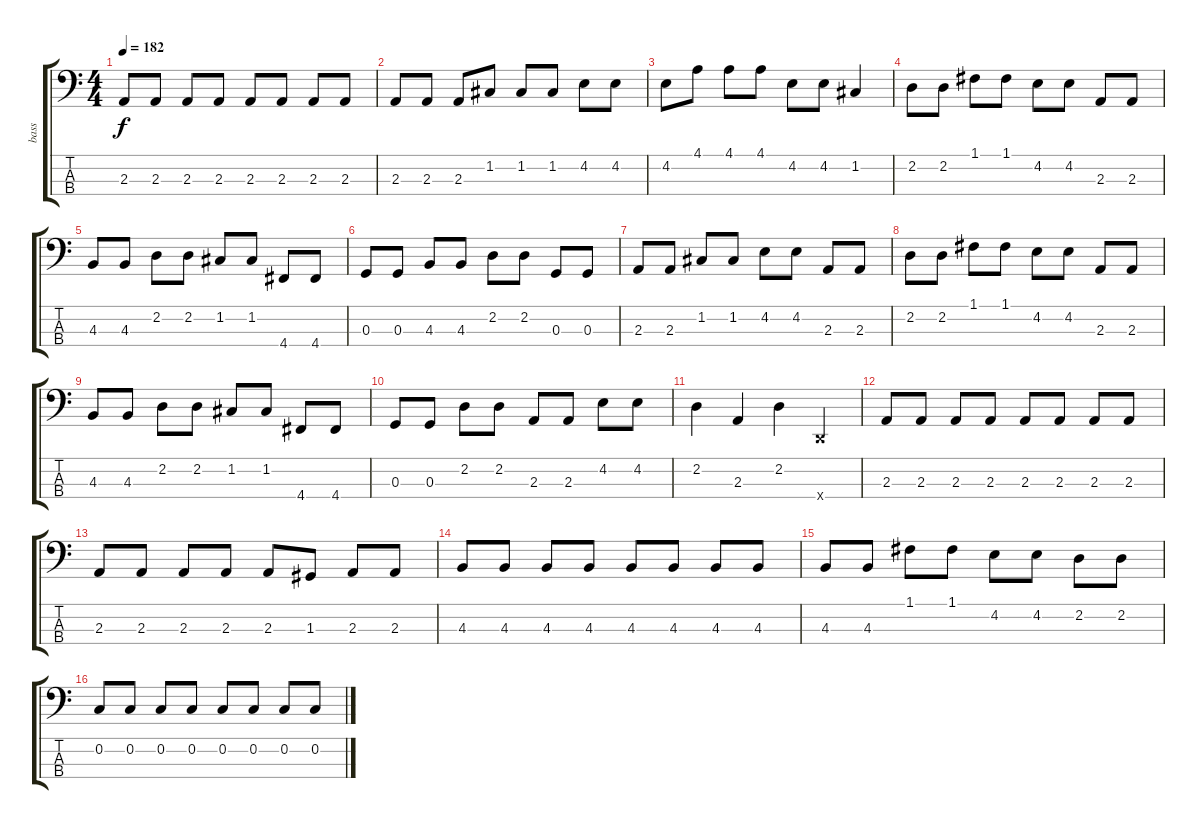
\track ("bass" "bass") {instrument electricbasspick}
\staff {score tabs}
\tuning (F2 C2 G1 D1) {hide}
\ts (4 4)
\tempo 182
\clef f4
\ks c
2.3.8{dy f} 2.3.8 2.3.8 2.3.8 2.3.8 2.3.8 2.3.8 2.3.8 |
2.3.8 2.3.8 2.3.8 1.2.8 1.2.8 1.2.8 4.2.8 4.2.8 |
4.2.8 4.1.8 4.1.8 4.1.8 4.2.8 4.2.8 1.2.4 |
2.2.8 2.2.8 1.1.8 1.1.8 4.2.8 4.2.8 2.3.8 2.3.8 |
4.3.8 4.3.8 2.2.8 2.2.8 1.2.8 1.2.8 4.4.8 4.4.8 |
0.3.8 0.3.8 4.3.8 4.3.8 2.2.8 2.2.8 0.3.8 0.3.8 |
2.3.8 2.3.8 1.2.8 1.2.8 4.2.8 4.2.8 2.3.8 2.3.8 |
2.2.8 2.2.8 1.1.8 1.1.8 4.2.8 4.2.8 2.3.8 2.3.8 |
4.3.8 4.3.8 2.2.8 2.2.8 1.2.8 1.2.8 4.4.8 4.4.8 |
0.3.8 0.3.8 2.2.8 2.2.8 2.3.8 2.3.8 4.2.8 4.2.8 |
2.2.4 2.3.4 2.2.4 0.4{x}.4 |
2.3.8 2.3.8 2.3.8 2.3.8 2.3.8 2.3.8 2.3.8 2.3.8 |
2.3.8 2.3.8 2.3.8 2.3.8 2.3.8 1.3.8 2.3.8 2.3.8 |
4.3.8 4.3.8 4.3.8 4.3.8 4.3.8 4.3.8 4.3.8 4.3.8 |
4.3.8 4.3.8 1.1.8 1.1.8 4.2.8 4.2.8 2.2.8 2.2.8 |
0.2.8 0.2.8 0.2.8 0.2.8 0.2.8 0.2.8 0.2.8 0.2.8
